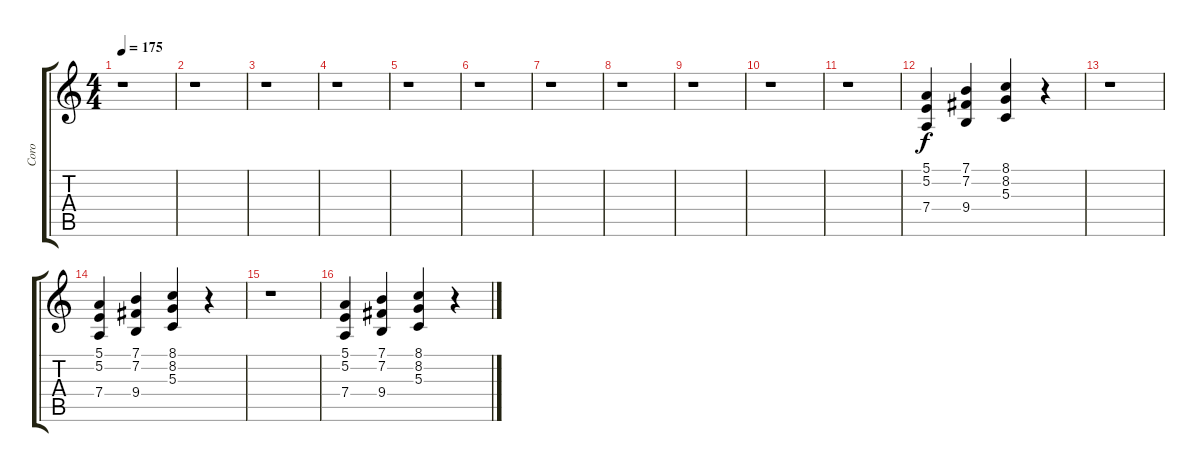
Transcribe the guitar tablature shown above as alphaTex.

\track ("Coro" "Coro") {instrument choiraahs}
\staff {score tabs}
\tuning (E4 B3 G3 D3 A2 E2) {hide}
\ts (4 4)
\tempo 175
\clef g2
\ks c
r.1{dy f} |
r.1 |
r.1 |
r.1 |
r.1 |
r.1 |
r.1 |
r.1 |
r.1 |
r.1 |
r.1 |
(5.1 5.2 7.4).4 (7.1 7.2 9.4).4 (8.1 8.2 5.3).4 r.4 |
r.1 |
(5.1 5.2 7.4).4 (7.1 7.2 9.4).4 (8.1 8.2 5.3).4 r.4 |
r.1 |
(5.1 5.2 7.4).4 (7.1 7.2 9.4).4 (8.1 8.2 5.3).4 r.4
